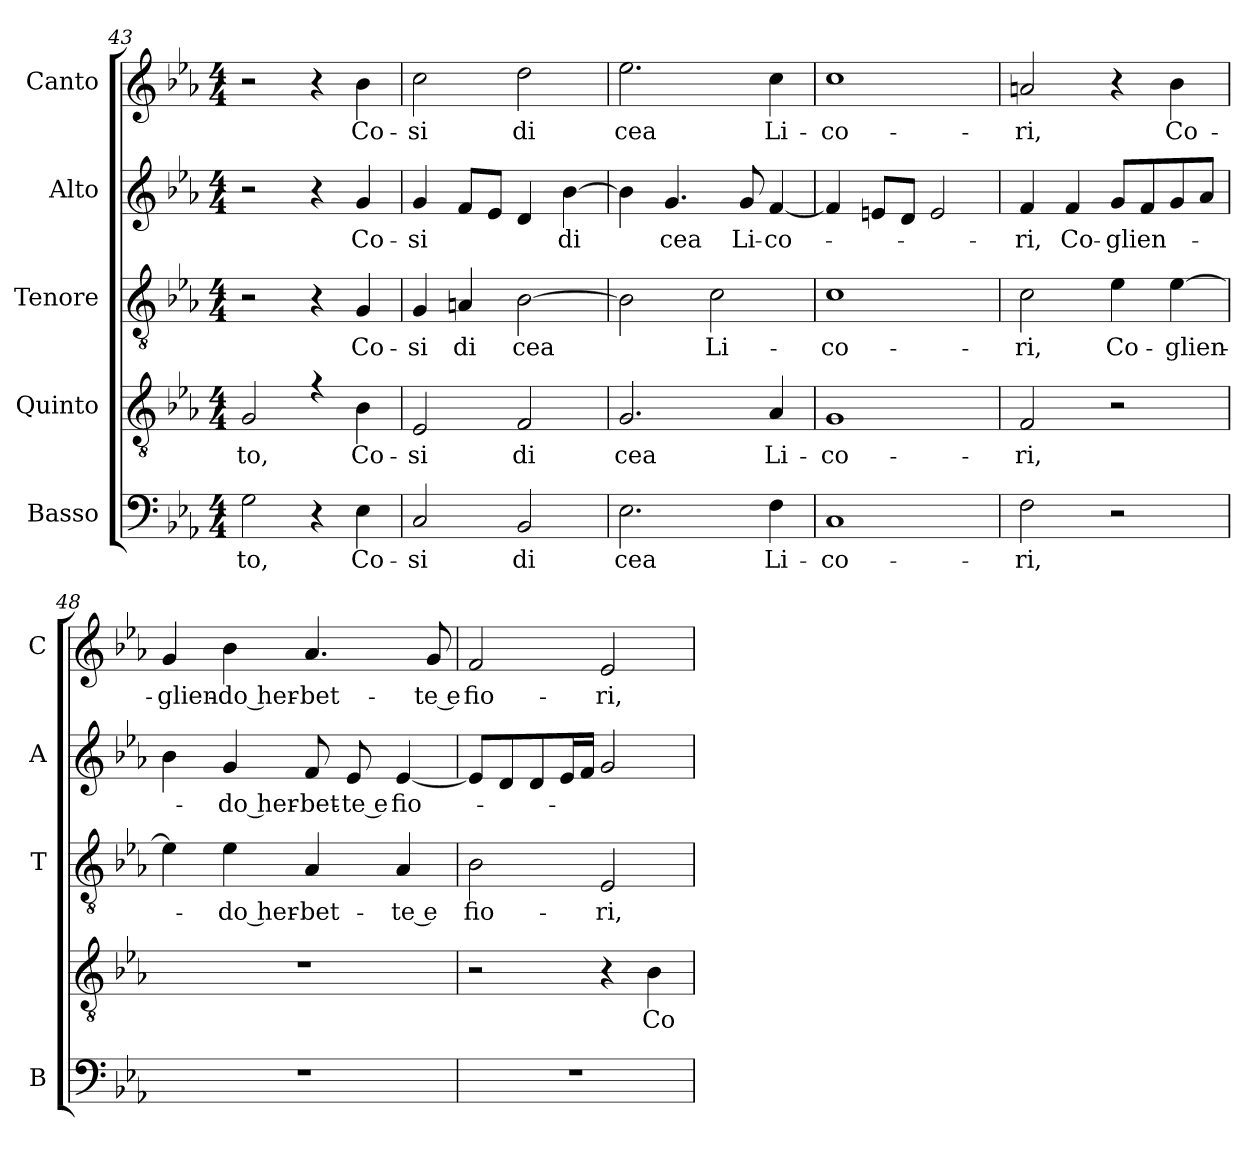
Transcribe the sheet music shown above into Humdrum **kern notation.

**kern	**text	**kern	**text	**kern	**text	**kern	**text	**kern	**text
*part5	*part5	*part4	*part4	*part3	*part3	*part2	*part2	*part1	*part1
*staff5	*staff5	*staff4	*staff4	*staff3	*staff3	*staff2	*staff2	*staff1	*staff1
*I"Basso	*	*I"Quinto	*	*I"Tenore	*	*I"Alto	*	*I"Canto	*
*I'B	*	*	*	*I'T	*	*I'A	*	*I'C	*
*clefF4	*	*clefGv2	*	*clefGv2	*	*clefG2	*	*clefG2	*
*k[b-e-a-]	*	*k[b-e-a-]	*	*k[b-e-a-]	*	*k[b-e-a-]	*	*k[b-e-a-]	*
*E-:	*	*E-:	*	*E-:	*	*E-:	*	*E-:	*
*M4/4	*	*M4/4	*	*M4/4	*	*M4/4	*	*M4/4	*
=43	=43	=43	=43	=43	=43	=43	=43	=43	=43
!	!LO:LY:b	!	!	!	!	!	!	!	!
!	!	!	!LO:LY:b	!	!	!	!	!	!
2G\	-to,	2G/	-to,	2r	.	2r	.	2r	.
4r	.	4re	.	4r	.	4r	.	4r	.
!	!LO:LY:b	!	!	!	!	!	!	!	!
!	!	!	!LO:LY:b	!	!	!	!	!	!
!	!	!	!	!	!LO:LY:b	!	!	!	!
!	!	!	!	!	!	!	!LO:LY:b	!	!
!	!	!	!	!	!	!	!	!	!LO:LY:b
4E-\	Co-	4B-\	Co-	4G/	Co-	4g/	Co-	4b-\	Co-
=44	=44	=44	=44	=44	=44	=44	=44	=44	=44
!	!LO:LY:b	!	!	!	!	!	!	!	!
!	!	!	!LO:LY:b	!	!	!	!	!	!
!	!	!	!	!	!LO:LY:b	!	!	!	!
!	!	!	!	!	!	!	!LO:LY:b	!	!
!	!	!	!	!	!	!	!	!	!LO:LY:b
2C/	-si	2E-/	-si	4G/	-si	4g/	-si	2cc\	-si
!	!	!	!	!	!LO:LY:b	!	!	!	!
.	.	.	.	4An/	di	8f/L	.	.	.
.	.	.	.	.	.	8e-/J	.	.	.
!	!LO:LY:b	!	!	!	!	!	!	!	!
!	!	!	!LO:LY:b	!	!	!	!	!	!
!	!	!	!	!	!LO:LY:b	!	!	!	!
!	!	!	!	!	!	!	!	!	!LO:LY:b
2BB-/	di	2F/	di	[2B-\	cea	4d/	.	2dd\	di
!	!	!	!	!	!	!	!LO:LY:b	!	!
.	.	.	.	.	.	[4b-\	di	.	.
=45	=45	=45	=45	=45	=45	=45	=45	=45	=45
!	!LO:LY:b	!	!	!	!	!	!	!	!
!	!	!	!LO:LY:b	!	!	!	!	!	!
!	!	!	!	!	!	!	!	!	!LO:LY:b
2.E-\	cea	2.G/	cea	2B-\]	.	4b-\]	.	2.ee-\	cea
!	!	!	!	!	!	!	!LO:LY:b	!	!
.	.	.	.	.	.	4.g/	cea	.	.
!	!	!	!	!	!LO:LY:b	!	!	!	!
.	.	.	.	2c\	Li-	.	.	.	.
!	!	!	!	!	!	!	!LO:LY:b	!	!
.	.	.	.	.	.	8g/	Li-	.	.
!	!LO:LY:b	!	!	!	!	!	!	!	!
!	!	!	!LO:LY:b	!	!	!	!	!	!
!	!	!	!	!	!	!	!LO:LY:b	!	!
!	!	!	!	!	!	!	!	!	!LO:LY:b
4F\	Li-	4A-/	Li-	.	.	[4f/	-co-	4cc\	Li-
=46	=46	=46	=46	=46	=46	=46	=46	=46	=46
!	!LO:LY:b	!	!	!	!	!	!	!	!
!	!	!	!LO:LY:b	!	!	!	!	!	!
!	!	!	!	!	!LO:LY:b	!	!	!	!
!	!	!	!	!	!	!	!	!	!LO:LY:b
1C	-co-	1G	-co-	1c	-co-	4f/]	.	1cc	-co-
.	.	.	.	.	.	8en/L	.	.	.
.	.	.	.	.	.	8d/J	.	.	.
.	.	.	.	.	.	2e/	.	.	.
!!LO:LB:g=z
=47	=47	=47	=47	=47	=47	=47	=47	=47	=47
!	!LO:LY:b	!	!	!	!	!	!	!	!
!	!	!	!LO:LY:b	!	!	!	!	!	!
!	!	!	!	!	!LO:LY:b	!	!	!	!
!	!	!	!	!	!	!	!LO:LY:b	!	!
!	!	!	!	!	!	!	!	!	!LO:LY:b
2F\	-ri,	2F/	-ri,	2c\	-ri,	4f/	-ri,	2an/	-ri,
!	!	!	!	!	!	!	!LO:LY:b	!	!
.	.	.	.	.	.	4f/	Co-	.	.
!	!	!	!	!	!LO:LY:b	!	!	!	!
!	!	!	!	!	!	!	!LO:LY:b	!	!
2r	.	2r	.	4e-\	Co-	8g/L	-glien-	4r	.
.	.	.	.	.	.	8f/	.	.	.
!	!	!	!	!	!LO:LY:b	!	!	!	!
!	!	!	!	!	!	!	!	!	!LO:LY:b
.	.	.	.	[4e-\	-glien-	8g/	.	4b-\	Co-
.	.	.	.	.	.	8a-/J	.	.	.
=48	=48	=48	=48	=48	=48	=48	=48	=48	=48
!	!	!	!	!	!	!	!	!	!LO:LY:b
1r	.	1r	.	4e-\]	.	4b-\	.	4g/	-glien-
!	!	!	!	!	!LO:LY:b	!	!	!	!
!	!	!	!	!	!	!	!LO:LY:b	!	!
!	!	!	!	!	!	!	!	!	!LO:LY:b
.	.	.	.	4e-\	-do her-	4g/	-do her-	4b-\	-do her-
!	!	!	!	!	!LO:LY:b	!	!	!	!
!	!	!	!	!	!	!	!LO:LY:b	!	!
!	!	!	!	!	!	!	!	!	!LO:LY:b
.	.	.	.	4A-/	-bet-	8f/	-bet-	4.a-/	-bet-
!	!	!	!	!	!	!	!LO:LY:b	!	!
.	.	.	.	.	.	8e-/	-te e	.	.
!	!	!	!	!	!LO:LY:b	!	!	!	!
!	!	!	!	!	!	!	!LO:LY:b	!	!
.	.	.	.	4A-/	-te e	[4e-/	fio-	.	.
!	!	!	!	!	!	!	!	!	!LO:LY:b
.	.	.	.	.	.	.	.	8g/	-te e
=49	=49	=49	=49	=49	=49	=49	=49	=49	=49
!	!	!	!	!	!LO:LY:b	!	!	!	!
!	!	!	!	!	!	!	!	!	!LO:LY:b
1r	.	2r	.	2B-\	fio-	8e-/L]	.	2f/	fio-
.	.	.	.	.	.	8d/	.	.	.
.	.	.	.	.	.	8d/	.	.	.
.	.	.	.	.	.	16e-/L	.	.	.
.	.	.	.	.	.	16f/JJ	.	.	.
!	!	!	!	!	!LO:LY:b	!	!	!	!
!	!	!	!	!	!	!	!	!	!LO:LY:b
.	.	4r	.	2E-/	-ri,	2g/	.	2e-/	-ri,
!	!	!	!LO:LY:b	!	!	!	!	!	!
.	.	4B-\	Co-	.	.	.	.	.	.
=	=	=	=	=	=	=	=	=	=
*-	*-	*-	*-	*-	*-	*-	*-	*-	*-
